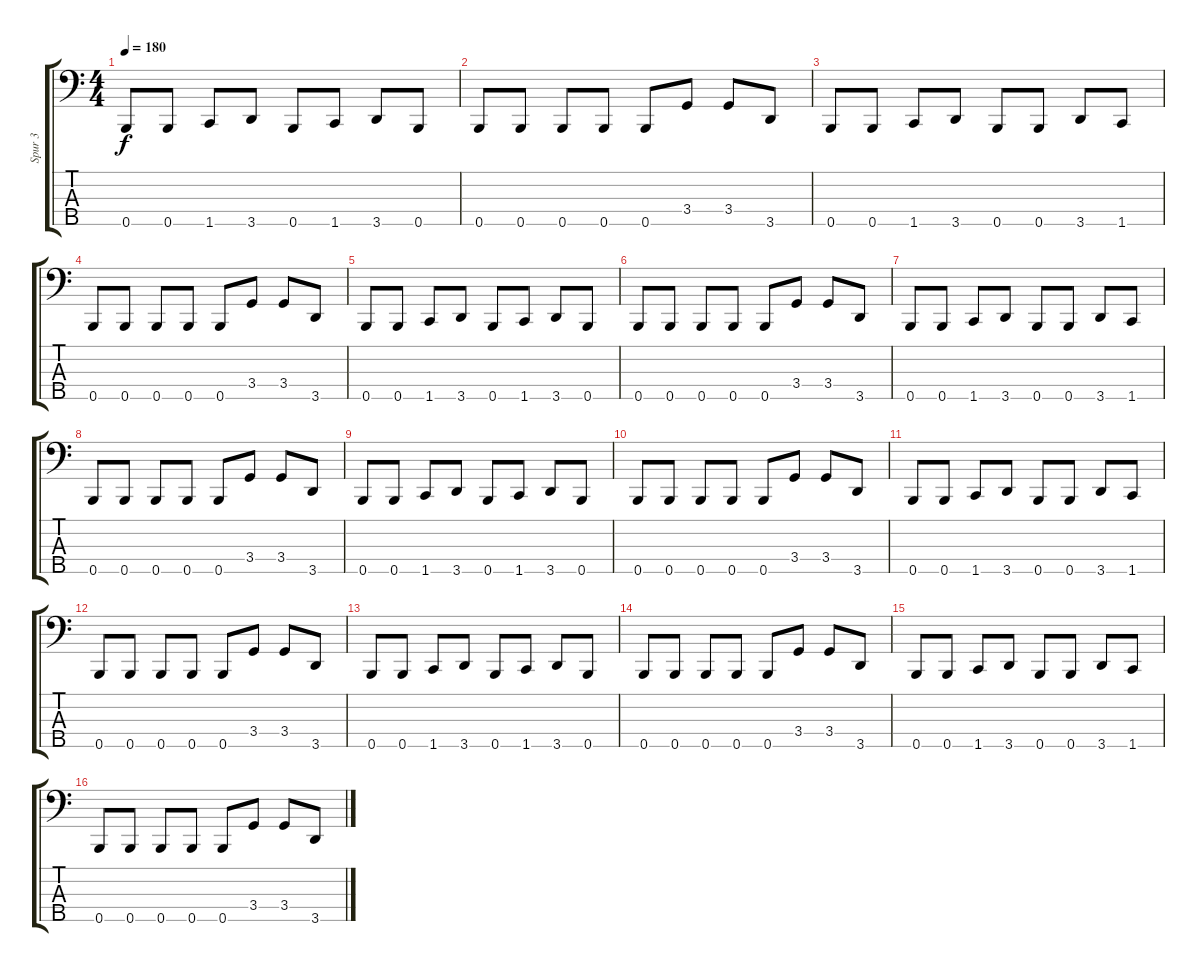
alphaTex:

\track ("Spur 3" "Spur 3") {instrument electricbasspick}
\staff {score tabs}
\tuning (G2 D2 A1 E1 B0) {hide}
\ts (4 4)
\tempo 180
\clef f4
\ks c
0.5.8{dy f} 0.5.8 1.5.8 3.5.8 0.5.8 1.5.8 3.5.8 0.5.8 |
0.5.8 0.5.8 0.5.8 0.5.8 0.5.8 3.4.8 3.4.8 3.5.8 |
0.5.8 0.5.8 1.5.8 3.5.8 0.5.8 0.5.8 3.5.8 1.5.8 |
0.5.8 0.5.8 0.5.8 0.5.8 0.5.8 3.4.8 3.4.8 3.5.8 |
0.5.8 0.5.8 1.5.8 3.5.8 0.5.8 1.5.8 3.5.8 0.5.8 |
0.5.8 0.5.8 0.5.8 0.5.8 0.5.8 3.4.8 3.4.8 3.5.8 |
0.5.8 0.5.8 1.5.8 3.5.8 0.5.8 0.5.8 3.5.8 1.5.8 |
0.5.8 0.5.8 0.5.8 0.5.8 0.5.8 3.4.8 3.4.8 3.5.8 |
0.5.8 0.5.8 1.5.8 3.5.8 0.5.8 1.5.8 3.5.8 0.5.8 |
0.5.8 0.5.8 0.5.8 0.5.8 0.5.8 3.4.8 3.4.8 3.5.8 |
0.5.8 0.5.8 1.5.8 3.5.8 0.5.8 0.5.8 3.5.8 1.5.8 |
0.5.8 0.5.8 0.5.8 0.5.8 0.5.8 3.4.8 3.4.8 3.5.8 |
0.5.8 0.5.8 1.5.8 3.5.8 0.5.8 1.5.8 3.5.8 0.5.8 |
0.5.8 0.5.8 0.5.8 0.5.8 0.5.8 3.4.8 3.4.8 3.5.8 |
0.5.8 0.5.8 1.5.8 3.5.8 0.5.8 0.5.8 3.5.8 1.5.8 |
0.5.8 0.5.8 0.5.8 0.5.8 0.5.8 3.4.8 3.4.8 3.5.8
